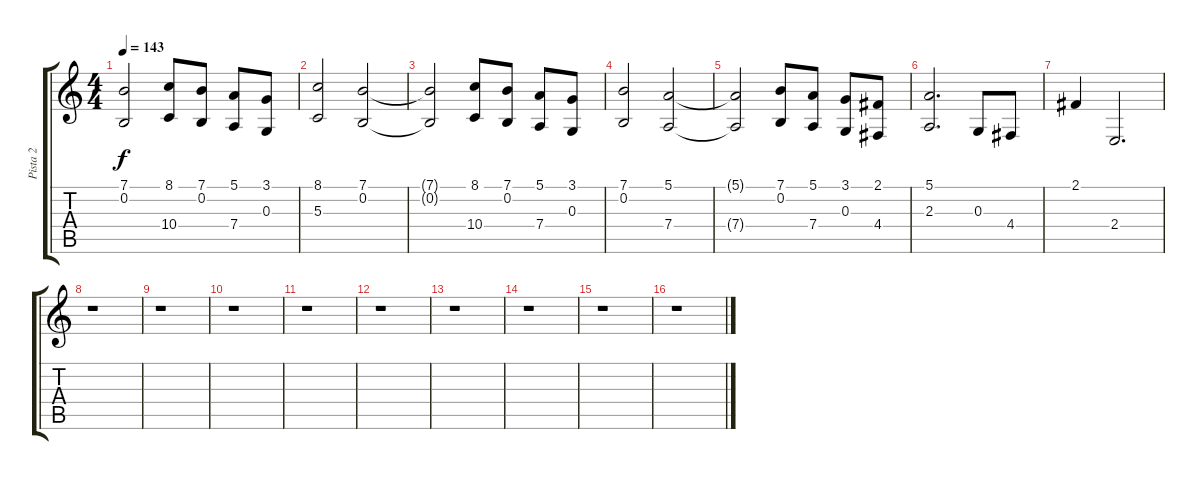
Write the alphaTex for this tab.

\track ("Pista 2" "Pista 2") {instrument violin}
\staff {score tabs}
\tuning (E4 B3 G3 D3 A2 E2) {hide}
\ts (4 4)
\tempo 143
\clef g2
\ks c
(7.1{t} 0.2{t}).2{dy f} (8.1 10.4).8 (7.1 0.2).8 (5.1 7.4).8 (3.1 0.3).8 |
(8.1 5.3).2 (7.1 0.2).2 |
(7.1{t} 0.2{t}).2 (8.1 10.4).8 (7.1 0.2).8 (5.1 7.4).8 (3.1 0.3).8 |
(7.1 0.2).2 (5.1 7.4).2 |
(5.1{t} 7.4{t}).2 (7.1 0.2).8 (5.1 7.4).8 (3.1 0.3).8 (2.1 4.4).8 |
(5.1 2.3).2{d} 0.3.8 4.4.8 |
2.1.4 2.4.2{d} |
r.1 |
r.1 |
r.1 |
r.1 |
r.1 |
r.1 |
r.1 |
r.1 |
r.1
